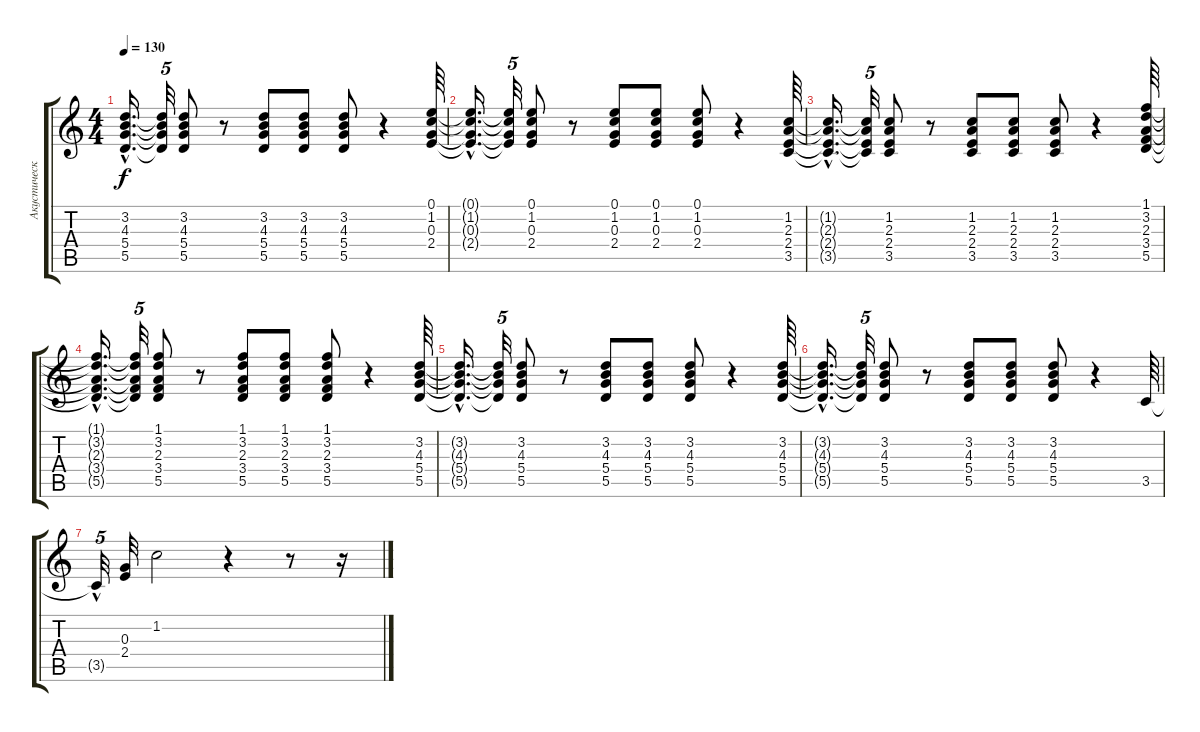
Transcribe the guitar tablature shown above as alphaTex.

\track ("Акустическая гитара" "Акустическ") {instrument acousticguitarsteel}
\staff {score tabs}
\tuning (E4 B3 G3 D3 A2 E2) {hide}
\ts (4 4)
\tempo 130
\clef g2
\ks c
(3.2{hac t} 4.3{hac t} 5.4{hac t} 5.5{hac t}).16{d dy f} (3.2{t} 4.3{t} 5.4{t} 5.5{t}).32{tu (5 4)} (3.2 4.3 5.4 5.5).8 r.8 (3.2 4.3 5.4 5.5).8 (3.2 4.3 5.4 5.5).8 (3.2 4.3 5.4 5.5).8 r.4 (0.1 1.2 0.3 2.4).64 |
(0.1{hac t} 1.2{hac t} 0.3{hac t} 2.4{hac t}).16{d} (0.1{t} 1.2{t} 0.3{t} 2.4{t}).32{tu (5 4)} (0.1 1.2 0.3 2.4).8 r.8 (0.1 1.2 0.3 2.4).8 (0.1 1.2 0.3 2.4).8 (0.1 1.2 0.3 2.4).8 r.4 (1.2 2.3 2.4 3.5).64 |
(1.2{hac t} 2.3{hac t} 2.4{hac t} 3.5{hac t}).16{d} (1.2{t} 2.3{t} 2.4{t} 3.5{t}).32{tu (5 4)} (1.2 2.3 2.4 3.5).8 r.8 (1.2 2.3 2.4 3.5).8 (1.2 2.3 2.4 3.5).8 (1.2 2.3 2.4 3.5).8 r.4 (1.1 3.2 2.3 3.4 5.5).64 |
(1.1{hac t} 3.2{hac t} 2.3{hac t} 3.4{hac t} 5.5{hac t}).16{d} (1.1{t} 3.2{t} 2.3{t} 3.4{t} 5.5{t}).32{tu (5 4)} (1.1 3.2 2.3 3.4 5.5).8 r.8 (1.1 3.2 2.3 3.4 5.5).8 (1.1 3.2 2.3 3.4 5.5).8 (1.1 3.2 2.3 3.4 5.5).8 r.4 (3.2 4.3 5.4 5.5).64 |
(3.2{hac t} 4.3{hac t} 5.4{hac t} 5.5{hac t}).16{d} (3.2{t} 4.3{t} 5.4{t} 5.5{t}).32{tu (5 4)} (3.2 4.3 5.4 5.5).8 r.8 (3.2 4.3 5.4 5.5).8 (3.2 4.3 5.4 5.5).8 (3.2 4.3 5.4 5.5).8 r.4 (3.2 4.3 5.4 5.5).64 |
(3.2{hac t} 4.3{hac t} 5.4{hac t} 5.5{hac t}).16{d} (3.2{t} 4.3{t} 5.4{t} 5.5{t}).32{tu (5 4)} (3.2 4.3 5.4 5.5).8 r.8 (3.2 4.3 5.4 5.5).8 (3.2 4.3 5.4 5.5).8 (3.2 4.3 5.4 5.5).8 r.4 3.5.64 |
3.5{hac t}.32{tu (5 4)} (0.3 2.4).32 1.2.2 r.4 r.8 r.16
